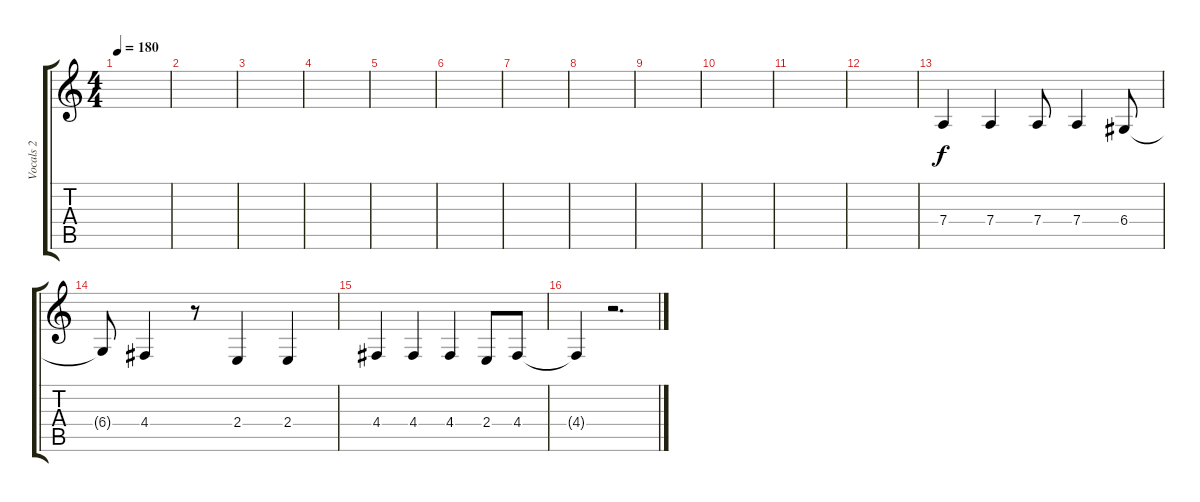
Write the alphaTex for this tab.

\track ("Vocals 2" "Vocals 2") {instrument synthvoice}
\staff {score tabs}
\tuning (E4 B3 G3 D3 A2 E2) {hide}
\ts (4 4)
\tempo 180
\clef g2
\ks c
|
|
|
|
|
|
|
|
|
|
|
|
7.4.4 7.4.4 7.4.8 7.4.4 6.4.8 |
6.4{t}.8 4.4.4 r.8 2.4.4 2.4.4 |
4.4.4 4.4.4 4.4.4 2.4.8 4.4.8 |
4.4{t}.4 r.2{d}
